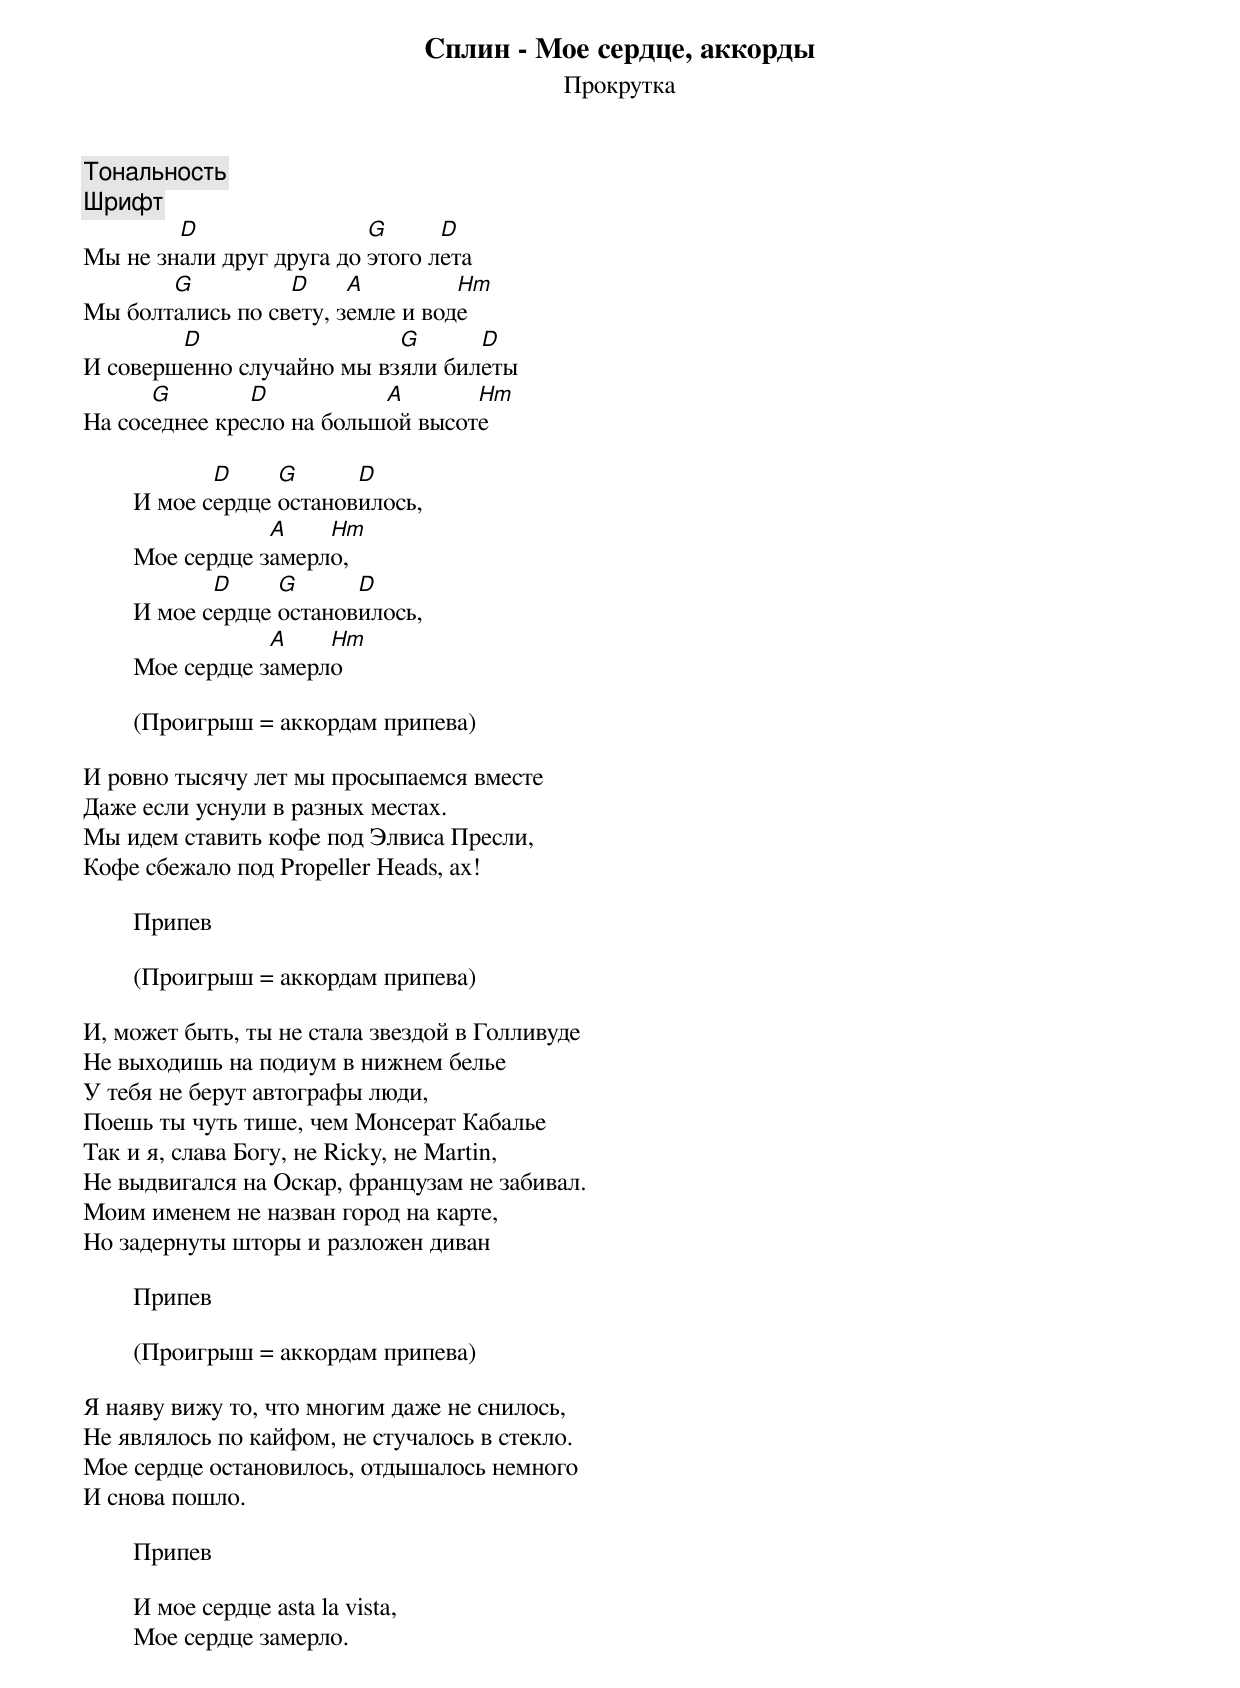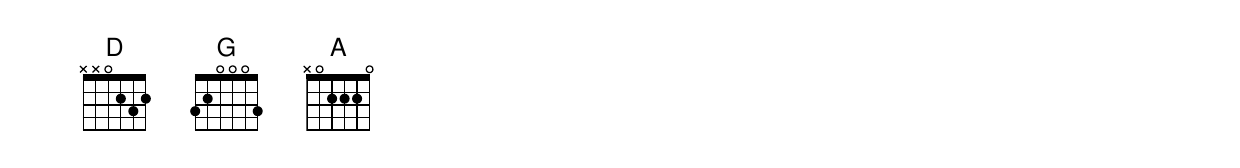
Сплин - Мое сердце, аккорды
 Прокрутка
 Тональность
   Шрифт
        D                 G      D
Мы не знали друг друга до этого лета
       G          D     A         Hm
Мы болтались по свету, земле и воде
        D                  G      D
И совершенно случайно мы взяли билеты
      G        D           A       Hm
На соседнее кресло на большой высоте

               D     G      D
        И мое сердце остановилось,
                    A    Hm
        Мое сердце замерло,
               D     G      D
        И мое сердце остановилось,
                    A    Hm
        Мое сердце замерло

        (Проигрыш = аккордам припева)

И ровно тысячу лет мы просыпаемся вместе
Даже если уснули в разных местах.
Мы идем ставить кофе под Элвиса Пресли,
Кофе сбежало под Propeller Heads, ах!

	Припев

	(Проигрыш = аккордам припева)

И, может быть, ты не стала звездой в Голливуде
Не выходишь на подиум в нижнем белье
У тебя не берут автографы люди,
Поешь ты чуть тише, чем Монсерат Кабалье
Так и я, слава Богу, не Ricky, не Martin,
Не выдвигался на Оскар, французам не забивал.
Моим именем не назван город на карте,
Но задернуты шторы и разложен диван

	Припев

	(Проигрыш = аккордам припева)

Я наяву вижу то, что многим даже не снилось,
Не являлось по кайфом, не стучалось в стекло.
Мое сердце остановилось, отдышалось немного
И снова пошло.

	Припев

	И мое сердце asta la vista,
	Мое сердце замерло.
